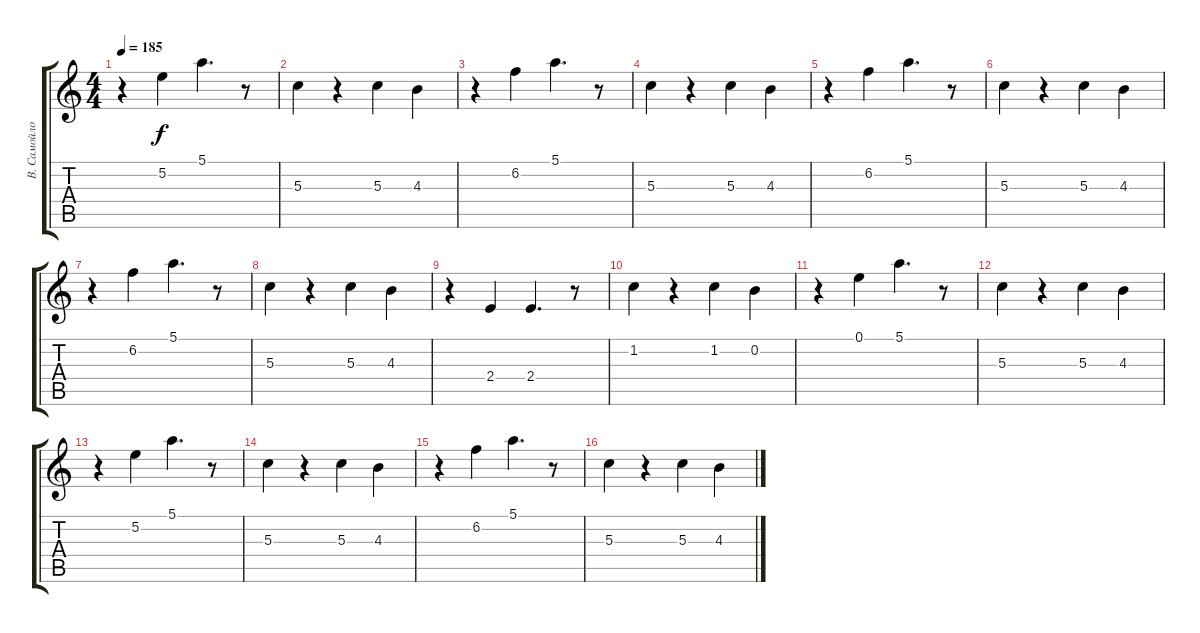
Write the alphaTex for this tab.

\track ("В. Самойлов" "В. Самойло") {instrument distortionguitar}
\staff {score tabs}
\tuning (E4 B3 G3 D3 A2 E2) {hide}
\ts (4 4)
\tempo 185
\clef g2
\ks c
r.4{dy f} 5.2.4 5.1.4{d} r.8 |
5.3.4 r.4 5.3.4 4.3.4 |
r.4 6.2.4 5.1.4{d} r.8 |
5.3.4 r.4 5.3.4 4.3.4 |
r.4 6.2.4 5.1.4{d} r.8 |
5.3.4 r.4 5.3.4 4.3.4 |
r.4 6.2.4 5.1.4{d} r.8 |
5.3.4 r.4 5.3.4 4.3.4 |
r.4 2.4.4 2.4.4{d} r.8 |
1.2.4 r.4 1.2.4 0.2.4 |
r.4 0.1.4 5.1.4{d} r.8 |
5.3.4 r.4 5.3.4 4.3.4 |
r.4 5.2.4 5.1.4{d} r.8 |
5.3.4 r.4 5.3.4 4.3.4 |
r.4 6.2.4 5.1.4{d} r.8 |
5.3.4 r.4 5.3.4 4.3.4
